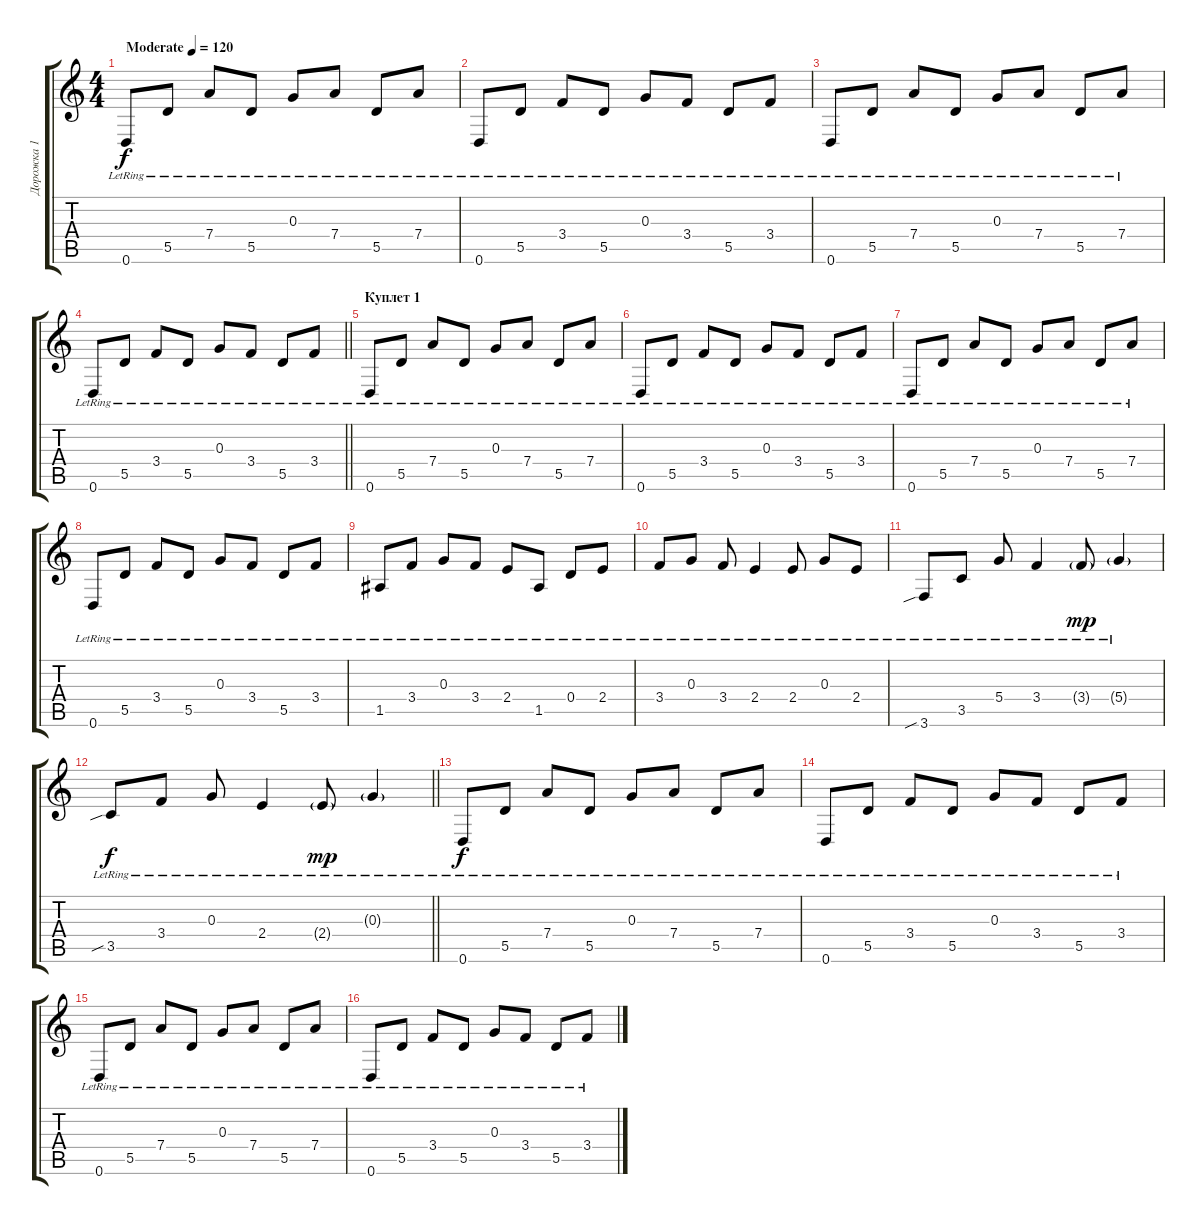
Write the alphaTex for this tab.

\track ("Дорожка 1" "Дорожка 1") {instrument acousticguitarsteel}
\staff {score tabs}
\tuning (E4 B3 G3 D3 A2 D2) {hide}
\ts (4 4)
\tempo (120 "Moderate")
\clef g2
\ks c
0.6{lr}.8{dy f instrument acousticguitarsteel} 5.5{lr}.8 7.4{lr}.8 5.5{lr}.8 0.3{lr}.8 7.4{lr}.8 5.5{lr}.8 7.4{lr}.8 |
0.6{lr}.8 5.5{lr}.8 3.4{lr}.8 5.5{lr}.8 0.3{lr}.8 3.4{lr}.8 5.5{lr}.8 3.4{lr}.8 |
0.6{lr}.8 5.5{lr}.8 7.4{lr}.8 5.5{lr}.8 0.3{lr}.8 7.4{lr}.8 5.5{lr}.8 7.4{lr}.8 |
\barLineRight lightlight
0.6{lr}.8 5.5{lr}.8 3.4{lr}.8 5.5{lr}.8 0.3{lr}.8 3.4{lr}.8 5.5{lr}.8 3.4{lr}.8 |
\section ("" "Куплет 1")
0.6{lr}.8 5.5{lr}.8 7.4{lr}.8 5.5{lr}.8 0.3{lr}.8 7.4{lr}.8 5.5{lr}.8 7.4{lr}.8 |
0.6{lr}.8 5.5{lr}.8 3.4{lr}.8 5.5{lr}.8 0.3{lr}.8 3.4{lr}.8 5.5{lr}.8 3.4{lr}.8 |
0.6{lr}.8 5.5{lr}.8 7.4{lr}.8 5.5{lr}.8 0.3{lr}.8 7.4{lr}.8 5.5{lr}.8 7.4{lr}.8 |
0.6{lr}.8 5.5{lr}.8 3.4{lr}.8 5.5{lr}.8 0.3{lr}.8 3.4{lr}.8 5.5{lr}.8 3.4{lr}.8 |
1.5{lr}.8 3.4{lr}.8 0.3{lr}.8 3.4{lr}.8 2.4{lr}.8 1.5{lr}.8 0.4{lr}.8 2.4{lr}.8 |
3.4{lr}.8 0.3{lr}.8 3.4{lr}.8 2.4{lr}.4 2.4{lr}.8 0.3{lr}.8 2.4{lr}.8 |
3.6{sib lr}.8 3.5{lr}.8 5.4{lr}.8 3.4{lr}.4 3.4{g lr}.8{dy mp} 5.4{g lr}.4 |
\barLineRight lightlight
3.5{sib lr}.8{dy f} 3.4{lr}.8 0.3{lr}.8 2.4{lr}.4 2.4{g lr}.8{dy mp} 0.3{g lr}.4 |
0.6{lr}.8{dy f} 5.5{lr}.8 7.4{lr}.8 5.5{lr}.8 0.3{lr}.8 7.4{lr}.8 5.5{lr}.8 7.4{lr}.8 |
0.6{lr}.8 5.5{lr}.8 3.4{lr}.8 5.5{lr}.8 0.3{lr}.8 3.4{lr}.8 5.5{lr}.8 3.4{lr}.8 |
0.6{lr}.8 5.5{lr}.8 7.4{lr}.8 5.5{lr}.8 0.3{lr}.8 7.4{lr}.8 5.5{lr}.8 7.4{lr}.8 |
0.6{lr}.8 5.5{lr}.8 3.4{lr}.8 5.5{lr}.8 0.3{lr}.8 3.4{lr}.8 5.5{lr}.8 3.4{lr}.8
